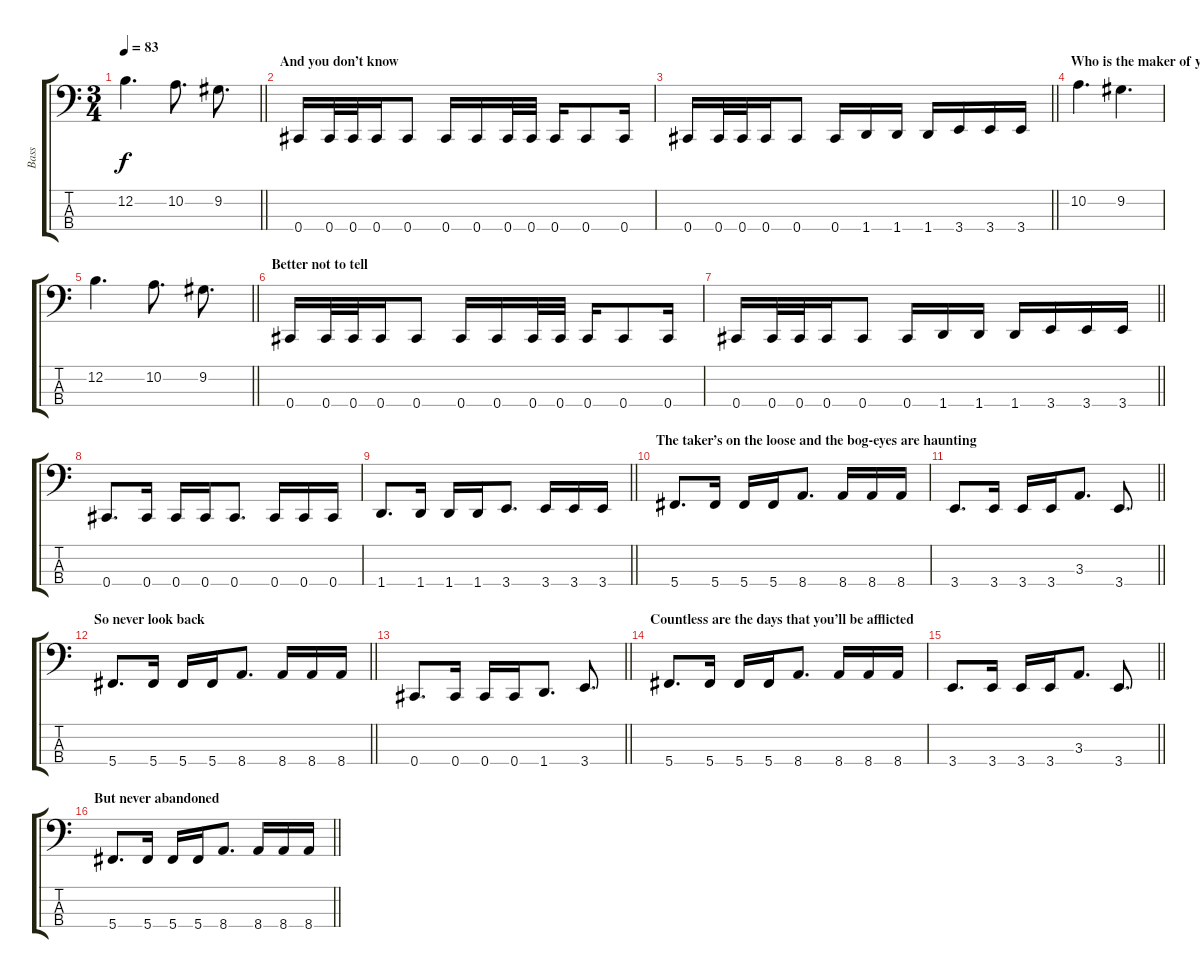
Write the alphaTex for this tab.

\track ("Bass" "Bass") {instrument electricbassfinger}
\staff {score tabs}
\tuning (E2 B1 Gb1 Db1) {hide}
\ts (3 4)
\tempo 83
\clef f4
\barLineRight lightlight
\ks c
12.2.4{d dy f} 10.2.8{d} 9.2.8{d} |
\section ("" "And you don’t know")
0.4.16 0.4.32 0.4.32 0.4.16 0.4.8 0.4.16 0.4.16 0.4.32 0.4.32 0.4.16 0.4.8 0.4.16 |
\barLineRight lightlight
0.4.16 0.4.32 0.4.32 0.4.16 0.4.8 0.4.16 1.4.16 1.4.16 1.4.16 3.4.16 3.4.16 3.4.16 |
\section ("" "Who is the maker of your taker?")
10.2.4{d} 9.2.4{d} |
\barLineRight lightlight
12.2.4{d} 10.2.8{d} 9.2.8{d} |
\section ("" "Better not to tell")
0.4.16 0.4.32 0.4.32 0.4.16 0.4.8 0.4.16 0.4.16 0.4.32 0.4.32 0.4.16 0.4.8 0.4.16 |
\barLineRight lightlight
0.4.16 0.4.32 0.4.32 0.4.16 0.4.8 0.4.16 1.4.16 1.4.16 1.4.16 3.4.16 3.4.16 3.4.16 |
0.4.8{d} 0.4.16 0.4.16 0.4.16 0.4.8{d} 0.4.16 0.4.16 0.4.16 |
\barLineRight lightlight
1.4.8{d} 1.4.16 1.4.16 1.4.16 3.4.8{d} 3.4.16 3.4.16 3.4.16 |
\section ("" "The taker’s on the loose and the bog-eyes are haunting")
5.4.8{d} 5.4.16 5.4.16 5.4.16 8.4.8{d} 8.4.16 8.4.16 8.4.16 |
\barLineRight lightlight
3.4.8{d} 3.4.16 3.4.16 3.4.16 3.3.8{d} 3.4.8{d} |
\section ("" "So never look back")
\barLineRight lightlight
5.4.8{d} 5.4.16 5.4.16 5.4.16 8.4.8{d} 8.4.16 8.4.16 8.4.16 |
\barLineRight lightlight
0.4.8{d} 0.4.16 0.4.16 0.4.16 1.4.8{d} 3.4.8{d} |
\section ("" "Countless are the days that you’ll be afflicted")
5.4.8{d} 5.4.16 5.4.16 5.4.16 8.4.8{d} 8.4.16 8.4.16 8.4.16 |
\barLineRight lightlight
3.4.8{d} 3.4.16 3.4.16 3.4.16 3.3.8{d} 3.4.8{d} |
\section ("" "But never abandoned")
\barLineRight lightlight
5.4.8{d} 5.4.16 5.4.16 5.4.16 8.4.8{d} 8.4.16 8.4.16 8.4.16
